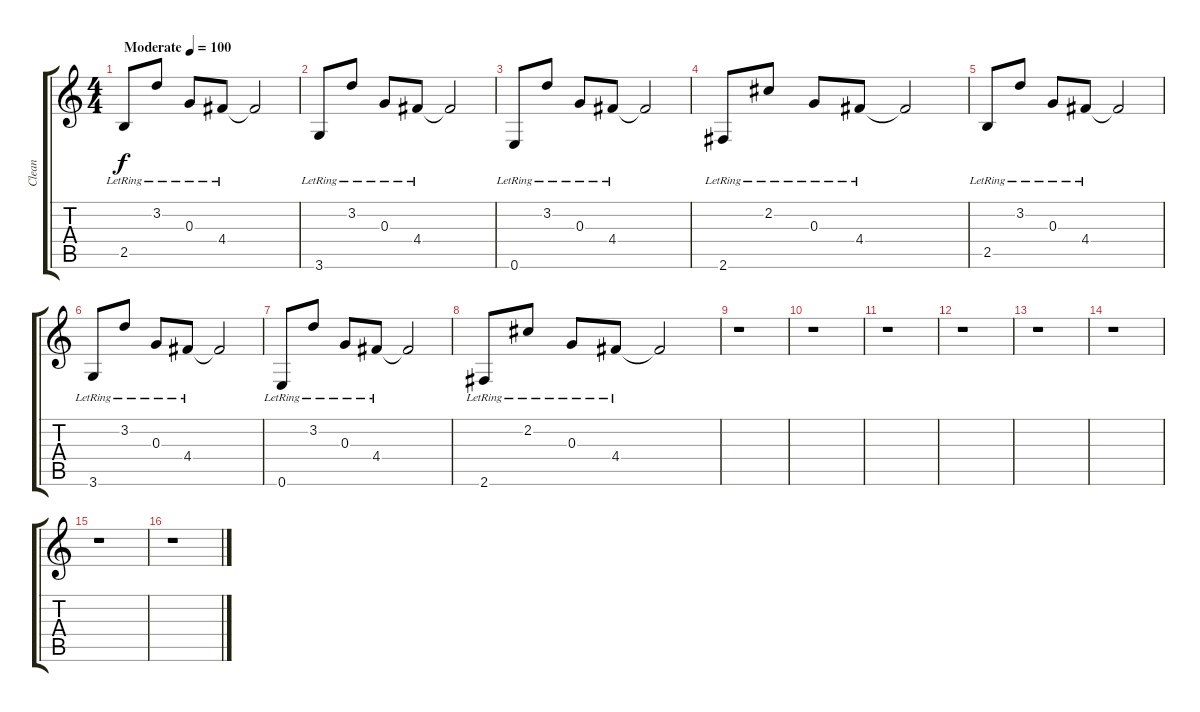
\track ("Clean" "Clean") {instrument acousticguitarsteel}
\staff {score tabs}
\tuning (E4 B3 G3 D3 A2 E2) {hide}
\ts (4 4)
\tempo (100 "Moderate")
\clef g2
\ks c
2.5{lr}.8{dy f instrument acousticguitarsteel} 3.2{lr}.8 0.3{lr}.8 4.4{lr}.8 4.4{t}.2 |
3.6{lr}.8 3.2{lr}.8 0.3{lr}.8 4.4{lr}.8 4.4{t}.2 |
0.6{lr}.8 3.2{lr}.8 0.3{lr}.8 4.4{lr}.8 4.4{t}.2 |
2.6{lr}.8 2.2{lr}.8 0.3{lr}.8 4.4{lr}.8 4.4{t}.2 |
2.5{lr}.8 3.2{lr}.8 0.3{lr}.8 4.4{lr}.8 4.4{t}.2 |
3.6{lr}.8 3.2{lr}.8 0.3{lr}.8 4.4{lr}.8 4.4{t}.2 |
0.6{lr}.8 3.2{lr}.8 0.3{lr}.8 4.4{lr}.8 4.4{t}.2 |
2.6{lr}.8 2.2{lr}.8 0.3{lr}.8 4.4{lr}.8 4.4{t}.2 |
r.1 |
r.1 |
r.1 |
r.1 |
r.1 |
r.1 |
r.1 |
r.1
